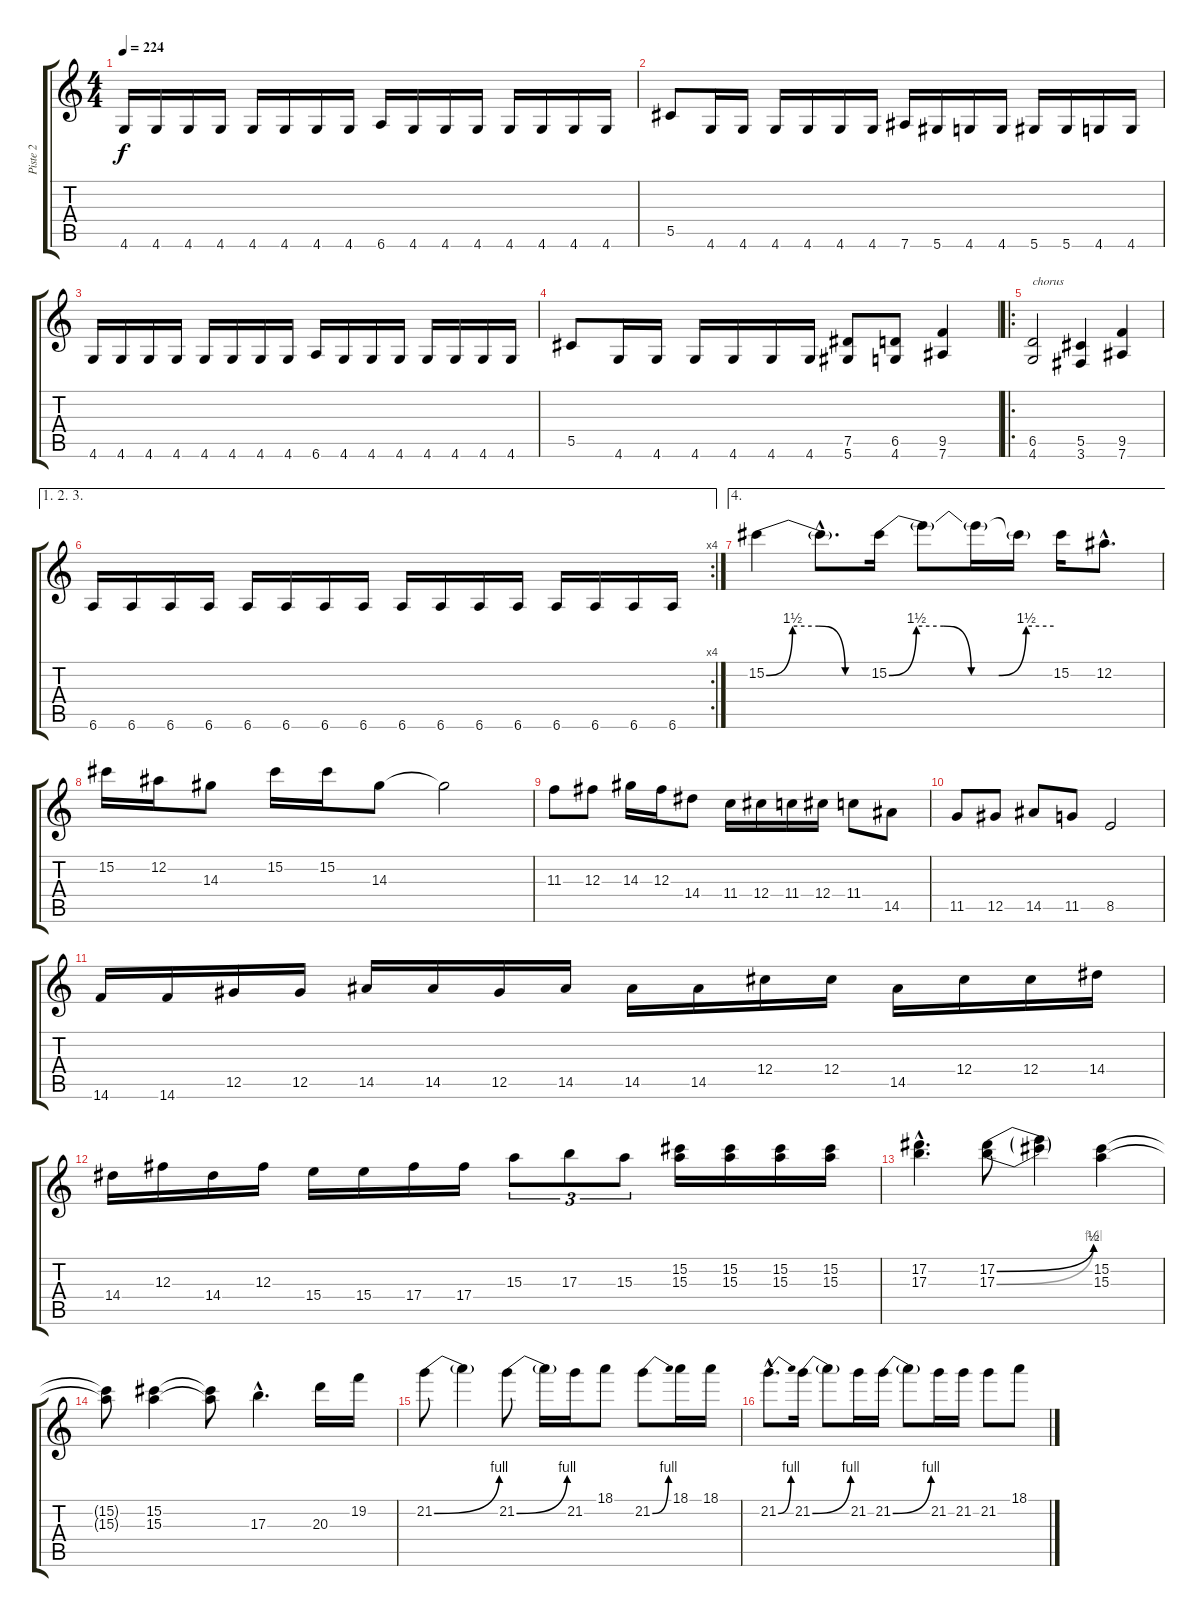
\track ("Piste 2" "Piste 2") {instrument distortionguitar}
\staff {score tabs}
\tuning (Eb4 Bb3 Gb3 Db3 Ab2 Eb2) {hide}
\ts (4 4)
\tempo 224
\clef g2
\ks c
4.6.16{dy f} 4.6.16 4.6.16 4.6.16 4.6.16 4.6.16 4.6.16 4.6.16 6.6.16 4.6.16 4.6.16 4.6.16 4.6.16 4.6.16 4.6.16 4.6.16 |
5.5.8 4.6.16 4.6.16 4.6.16 4.6.16 4.6.16 4.6.16 7.6.16 5.6.16 4.6.16 4.6.16 5.6.16 5.6.16 4.6.16 4.6.16 |
4.6.16 4.6.16 4.6.16 4.6.16 4.6.16 4.6.16 4.6.16 4.6.16 6.6.16 4.6.16 4.6.16 4.6.16 4.6.16 4.6.16 4.6.16 4.6.16 |
5.5.8 4.6.16 4.6.16 4.6.16 4.6.16 4.6.16 4.6.16 (7.5 5.6).8 (6.5 4.6).8 (9.5 7.6).4 |
\ro
(6.5 4.6).2{txt "chorus"} (5.5 3.6).4 (9.5 7.6).4 |
\ae (1 2 3)
\rc 4
6.6.16 6.6.16 6.6.16 6.6.16 6.6.16 6.6.16 6.6.16 6.6.16 6.6.16 6.6.16 6.6.16 6.6.16 6.6.16 6.6.16 6.6.16 6.6.16 |
\ae 4
15.2{be (custom 0 0 15 6 30 6 45 0 60 0)}.4 15.2{hac t}.8{d} 15.2{be (custom 0 0 10 6 20 6 30 0 40 0 50 6 60 6)}.16 15.2{t}.8 15.2{t}.16 15.2{t}.16 15.2.16 12.2{hac}.8{d} |
15.2.16 12.2.16 14.3.8 15.2.16 15.2.16 14.3.8 14.3{t}.2 |
11.3.8 12.3.8 14.3.16 12.3.16 14.4.8 11.4.16 12.4.16 11.4.16 12.4.16 11.4.8 14.5.8 |
11.5.8 12.5.8 14.5.8 11.5.8 8.5.2 |
14.6.16 14.6.16 12.5.16 12.5.16 14.5.16 14.5.16 12.5.16 14.5.16 14.5.16 14.5.16 12.4.16 12.4.16 14.5.16 12.4.16 12.4.16 14.4.16 |
14.4.16 12.3.16 14.4.16 12.3.16 15.4.16 15.4.16 17.4.16 17.4.16 15.3.8{tu (3 2)} 17.3.8{tu (3 2)} 15.3.8{tu (3 2)} (15.2 15.3).16 (15.2 15.3).16 (15.2 15.3).16 (15.2 15.3).16 |
(17.2{hac} 17.3{hac}).4{d} (17.2{be (bend 0 0 60 2)} 17.3{be (bend 0 0 60 4)}).8 (17.2{t} 17.3{t}).4 (15.2 15.3).4 |
(15.2{t} 15.3{t}).8 (15.2 15.3).4 (15.2{t} 15.3{t}).8 17.3{hac}.4{d} 20.3.16 19.2.16 |
21.2{be (bend 0 0 60 4)}.8 21.2{t}.4 21.2{be (bend 0 0 60 4)}.8 21.2{t}.16 21.2.16 18.1.8 21.2{be (bend 0 0 60 4)}.8 18.1.16 18.1.16 |
21.2{be (bend 0 0 60 4) hac}.8{d} 21.2{be (bend 0 0 60 4)}.16 21.2{t}.8 21.2.16 21.2{be (bend 0 0 60 4)}.16 21.2{t}.8 21.2.16 21.2.16 21.2.8 18.1.8
